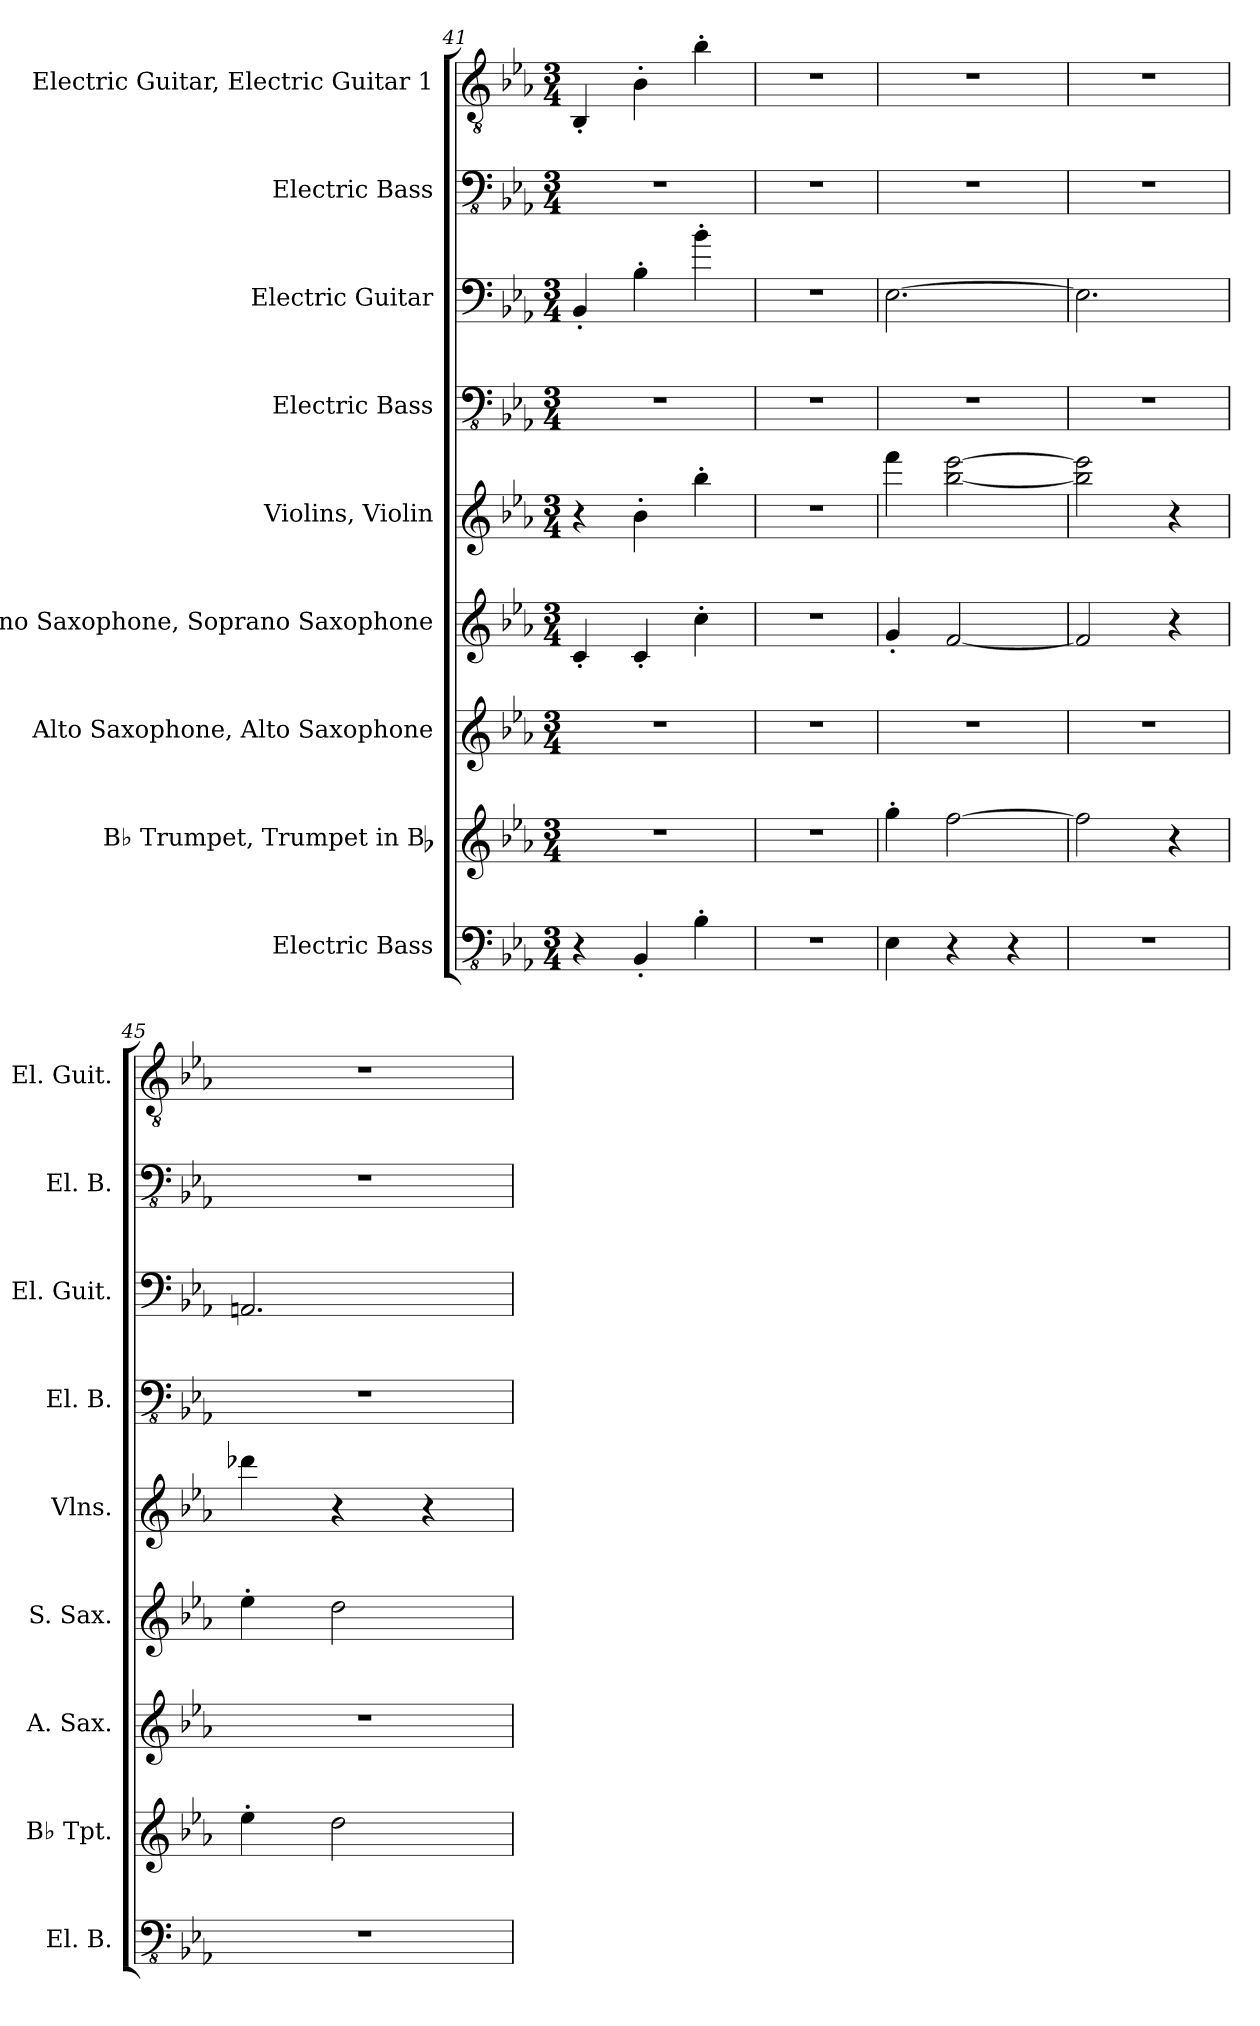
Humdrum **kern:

**kern	**kern	**kern	**kern	**kern	**kern	**kern	**kern	**kern
*part9	*part8	*part7	*part6	*part5	*part4	*part3	*part2	*part1
*staff9	*staff8	*staff7	*staff6	*staff5	*staff4	*staff3	*staff2	*staff1
*I"Electric Bass	*I"B♭ Trumpet, Trumpet in Bb	*I"Alto Saxophone, Alto Saxophone	*I"Soprano Saxophone, Soprano Saxophone	*I"Violins, Violin	*I"Electric Bass	*I"Electric Guitar	*I"Electric Bass	*I"Electric Guitar, Electric Guitar 1
*I'El. B.	*I'B♭ Tpt.	*I'A. Sax.	*I'S. Sax.	*I'Vlns.	*I'El. B.	*I'El. Guit.	*I'El. B.	*I'El. Guit.
*clefFv4	*clefG2	*clefG2	*clefG2	*clefG2	*clefFv4	*clefF4	*clefFv4	*clefGv2
*	*ITrd1c2	*ITrd5c9	*ITrd1c2	*	*	*	*	*
*k[b-e-a-]	*k[b-e-a-d-g-]	*k[b-e-a-d-g-c-]	*k[b-e-a-d-g-]	*k[b-e-a-]	*k[b-e-a-]	*k[b-e-a-]	*k[b-e-a-]	*k[b-e-a-]
*M3/4	*M3/4	*M3/4	*M3/4	*M3/4	*M3/4	*M3/4	*M3/4	*M3/4
=41	=41	=41	=41	=41	=41	=41	=41	=41
4r	2.r	2.r	4B-'/	4r	2.r	4BB-'/	2.r	4BB-'/
4BBB-'/	.	.	4B-'/	4b-'\	.	4B-'\	.	4B-'\
4BB-'\	.	.	4b-'\	4bb-'\	.	4b-'\	.	4b-'\
=42	=42	=42	=42	=42	=42	=42	=42	=42
2.r	2.r	2.r	2.r	2.r	2.r	2.r	2.r	2.r
=43	=43	=43	=43	=43	=43	=43	=43	=43
4EE-\	4ff'\	2.r	4f'/	4fff\	2.r	[2.E-\	2.r	2.r
4r	[2ee-\	.	[2e-/	[2bb-\ [2eee-\	.	.	.	.
4r	.	.	.	.	.	.	.	.
=44	=44	=44	=44	=44	=44	=44	=44	=44
2.r	2ee-\]	2.r	2e-/]	2bb-\] 2eee-\]	2.r	2.E-\]	2.r	2.r
.	4r	.	4r	4r	.	.	.	.
=45	=45	=45	=45	=45	=45	=45	=45	=45
2.r	4dd-'\	2.r	4dd-'\	4ddd-X\	2.r	2.AAn/	2.r	2.r
.	2cc\	.	2cc\	4r	.	.	.	.
.	.	.	.	4r	.	.	.	.
=	=	=	=	=	=	=	=	=
*-	*-	*-	*-	*-	*-	*-	*-	*-
